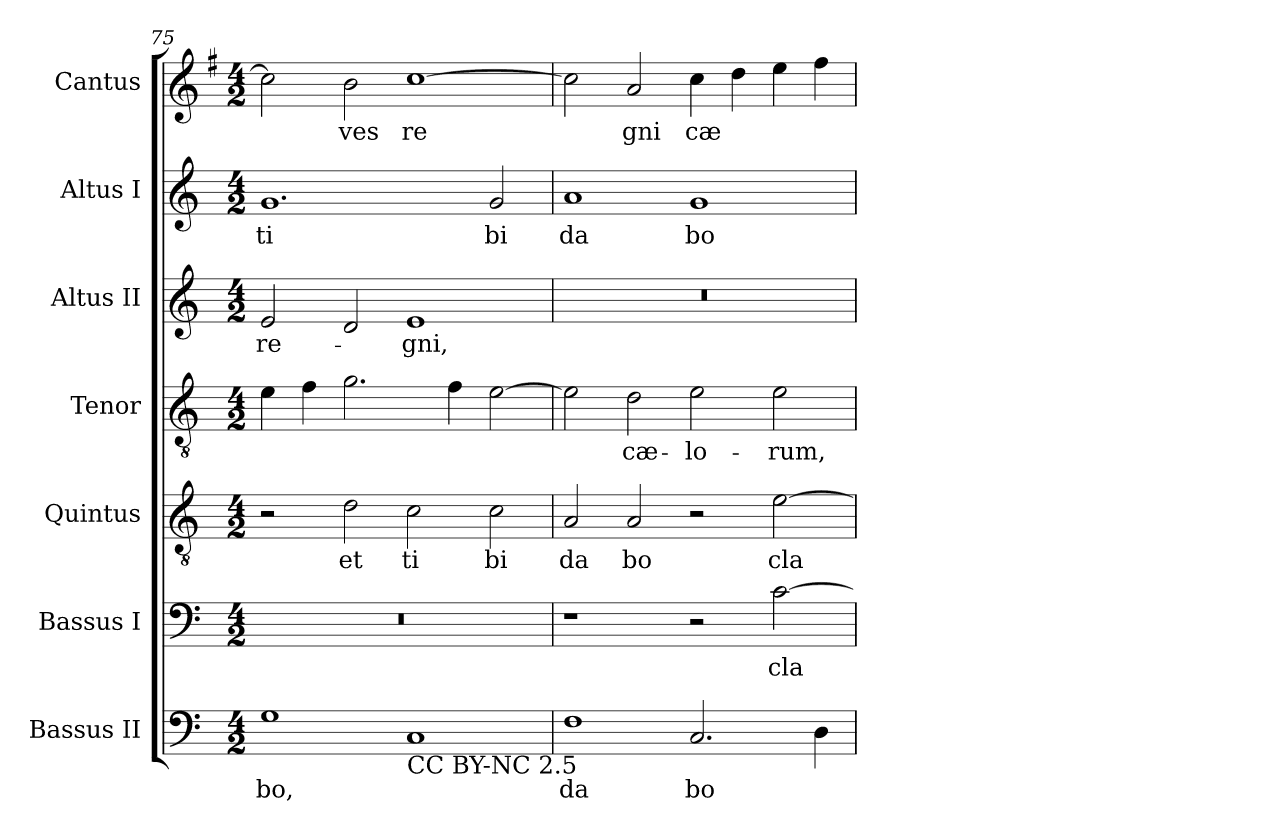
**kern	**text	**kern	**text	**kern	**text	**kern	**text	**kern	**text	**kern	**text	**kern	**text
*part7	*part7	*part6	*part6	*part5	*part5	*part4	*part4	*part3	*part3	*part2	*part2	*part1	*part1
*staff7	*staff7	*staff6	*staff6	*staff5	*staff5	*staff4	*staff4	*staff3	*staff3	*staff2	*staff2	*staff1	*staff1
*I"Bassus II	*	*I"Bassus I	*	*I"Quintus	*	*I"Tenor	*	*I"Altus II	*	*I"Altus I	*	*I"Cantus	*
*clefF4	*	*clefF4	*	*clefGv2	*	*clefGv2	*	*clefG2	*	*clefG2	*	*clefG2	*
*	*	*	*	*	*	*	*	*	*	*	*	*ITrd-3c-5	*
*	*	*	*	*	*	*	*	*	*	*	*	*k[]	*
*	*	*	*	*	*	*	*	*	*	*	*	*C:	*
*M4/2	*	*M4/2	*	*M4/2	*	*M4/2	*	*M4/2	*	*M4/2	*	*M4/2	*
=75	=75	=75	=75	=75	=75	=75	=75	=75	=75	=75	=75	=75	=75
!	!LO:LY:b:cj	!	!	!	!	!	!	!	!LO:LY:b:cj	!	!LO:LY:b:cj	!	!
1G	bo,	0r	.	2r	.	4e\	.	2e/	re-	1.g	ti	2ff\]	.
.	.	.	.	.	.	4f\	.	.	.	.	.	.	.
!	!	!	!	!	!LO:LY:b:cj	!	!	!	!	!	!	!	!LO:LY:b:cj
.	.	.	.	2d\	et	2.g\	.	2d/	.	.	.	2ee\	ves
!LO:TX:b:t=CC BY-NC 2.5	!	!	!	!	!	!	!	!	!	!	!	!	!
!	!	!	!	!	!LO:LY:b:cj	!	!	!	!LO:LY:b:cj	!	!	!	!LO:LY:b:cj
1C	.	.	.	2c\	ti	.	.	1e	-gni,	.	.	[>1ff	re
.	.	.	.	.	.	4f\	.	.	.	.	.	.	.
!	!	!	!	!	!LO:LY:b:cj	!	!	!	!	!	!LO:LY:b:cj	!	!
.	.	.	.	2c\	bi	[>2e\	.	.	.	2g/	bi	.	.
=76	=76	=76	=76	=76	=76	=76	=76	=76	=76	=76	=76	=76	=76
!	!LO:LY:b:cj	!	!	!	!LO:LY:b:cj	!	!	!	!	!	!LO:LY:b:cj	!	!
1F	da	1r	.	2A/	da	2e\]	.	0r	.	1a	da	2ff\]	.
!	!	!	!	!	!LO:LY:b:cj	!	!LO:LY:b:cj	!	!	!	!	!	!LO:LY:b:cj
.	.	.	.	2A/	bo	2d\	cæ-	.	.	.	.	2dd/	gni
!	!LO:LY:b:cj	!	!	!	!	!	!LO:LY:b:cj	!	!	!	!LO:LY:b:cj	!	!LO:LY:b
2.C/	bo	2r	.	2r	.	2e\	-lo-	.	.	1g	bo	4ff\	cæ
.	.	.	.	.	.	.	.	.	.	.	.	4gg\	.
!	!	!	!LO:LY:b	!	!LO:LY:b	!	!LO:LY:b:cj	!	!	!	!	!	!
.	.	[>2c\	cla	[>2e\	cla	2e\	-rum,	.	.	.	.	4aa\	.
4D\	.	.	.	.	.	.	.	.	.	.	.	4bb\	.
=	=	=	=	=	=	=	=	=	=	=	=	=	=
*-	*-	*-	*-	*-	*-	*-	*-	*-	*-	*-	*-	*-	*-
